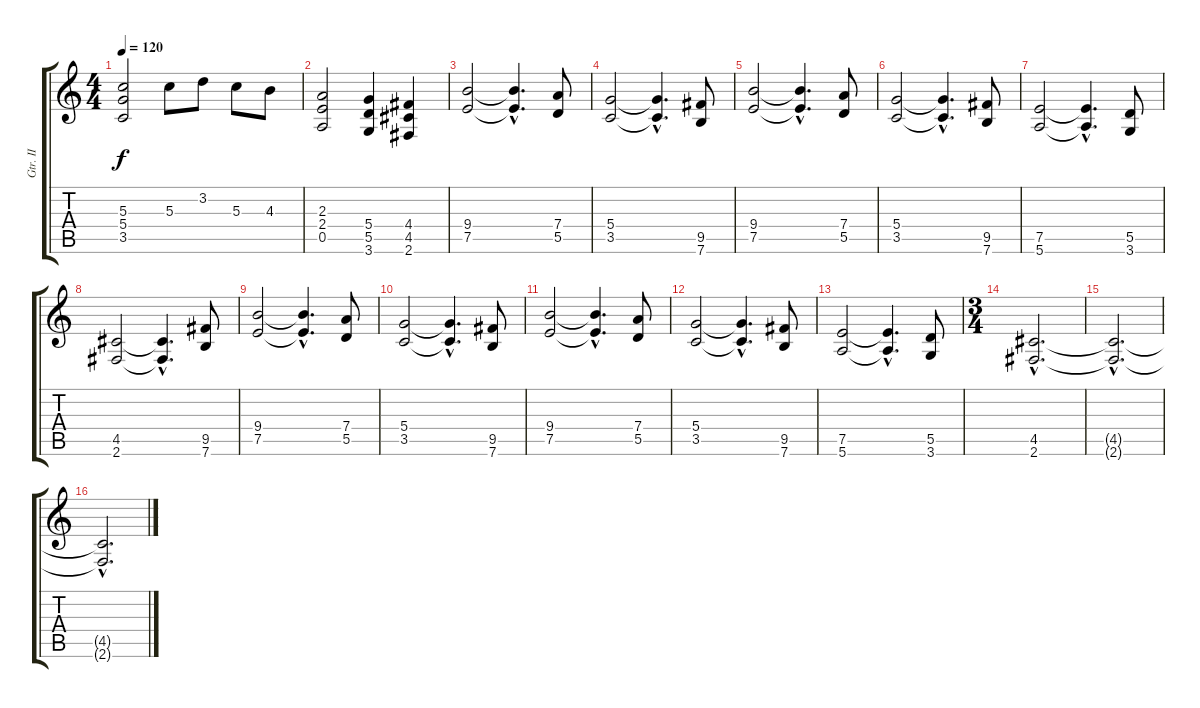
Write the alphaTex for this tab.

\track ("Gtr. II" "Gtr. II") {instrument distortionguitar}
\staff {score tabs}
\tuning (E4 B3 G3 D3 A2 E2) {hide}
\ts (4 4)
\tempo 120
\clef g2
\ks c
(5.3 5.4 3.5).2{dy f} 5.3.8 3.2.8 5.3.8 4.3.8 |
(2.3 2.4 0.5).2 (5.4 5.5 3.6).4 (4.4 4.5 2.6).4 |
(9.4 7.5).2 (9.4{hac t} 7.5{hac t}).4{d} (7.4 5.5).8 |
(5.4 3.5).2 (5.4{hac t} 3.5{hac t}).4{d} (9.5 7.6).8 |
(9.4 7.5).2 (9.4{hac t} 7.5{hac t}).4{d} (7.4 5.5).8 |
(5.4 3.5).2 (5.4{hac t} 3.5{hac t}).4{d} (9.5 7.6).8 |
(7.5 5.6).2 (7.5{hac t} 5.6{hac t}).4{d} (5.5 3.6).8 |
(4.5 2.6).2 (4.5{hac t} 2.6{hac t}).4{d} (9.5 7.6).8 |
(9.4 7.5).2 (9.4{hac t} 7.5{hac t}).4{d} (7.4 5.5).8 |
(5.4 3.5).2 (5.4{hac t} 3.5{hac t}).4{d} (9.5 7.6).8 |
(9.4 7.5).2 (9.4{hac t} 7.5{hac t}).4{d} (7.4 5.5).8 |
(5.4 3.5).2 (5.4{hac t} 3.5{hac t}).4{d} (9.5 7.6).8 |
(7.5 5.6).2 (7.5{hac t} 5.6{hac t}).4{d} (5.5 3.6).8 |
\ts (3 4)
(4.5{hac} 2.6{hac}).2{d} |
(4.5{hac t} 2.6{hac t}).2{d} |
(4.5{hac t} 2.6{hac t}).2{d}
